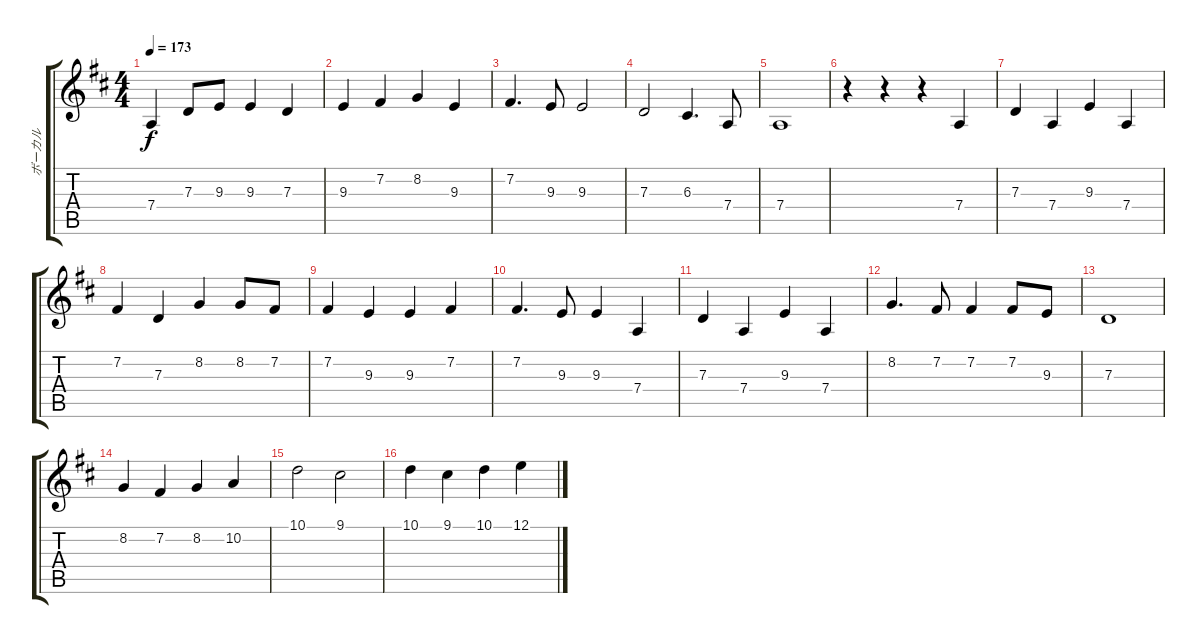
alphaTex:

\track ("ボーカル" "ボーカル") {mute instrument lead2sawtooth}
\staff {score tabs}
\tuning (E4 B3 G3 D3 A2 E2) {hide}
\ts (4 4)
\tempo 173
\clef g2
\ks d
7.4.4{dy f} 7.3.8 9.3.8 9.3.4 7.3.4 |
9.3.4 7.2.4 8.2.4 9.3.4 |
7.2.4{d} 9.3.8 9.3.2 |
7.3.2 6.3.4{d} 7.4.8 |
7.4.1 |
r.4 r.4 r.4 7.4.4 |
7.3.4 7.4.4 9.3.4 7.4.4 |
7.2.4 7.3.4 8.2.4 8.2.8 7.2.8 |
7.2.4 9.3.4 9.3.4 7.2.4 |
7.2.4{d} 9.3.8 9.3.4 7.4.4 |
7.3.4 7.4.4 9.3.4 7.4.4 |
8.2.4{d} 7.2.8 7.2.4 7.2.8 9.3.8 |
7.3.1 |
8.2.4 7.2.4 8.2.4 10.2.4 |
10.1.2 9.1.2 |
10.1.4 9.1.4 10.1.4 12.1.4
